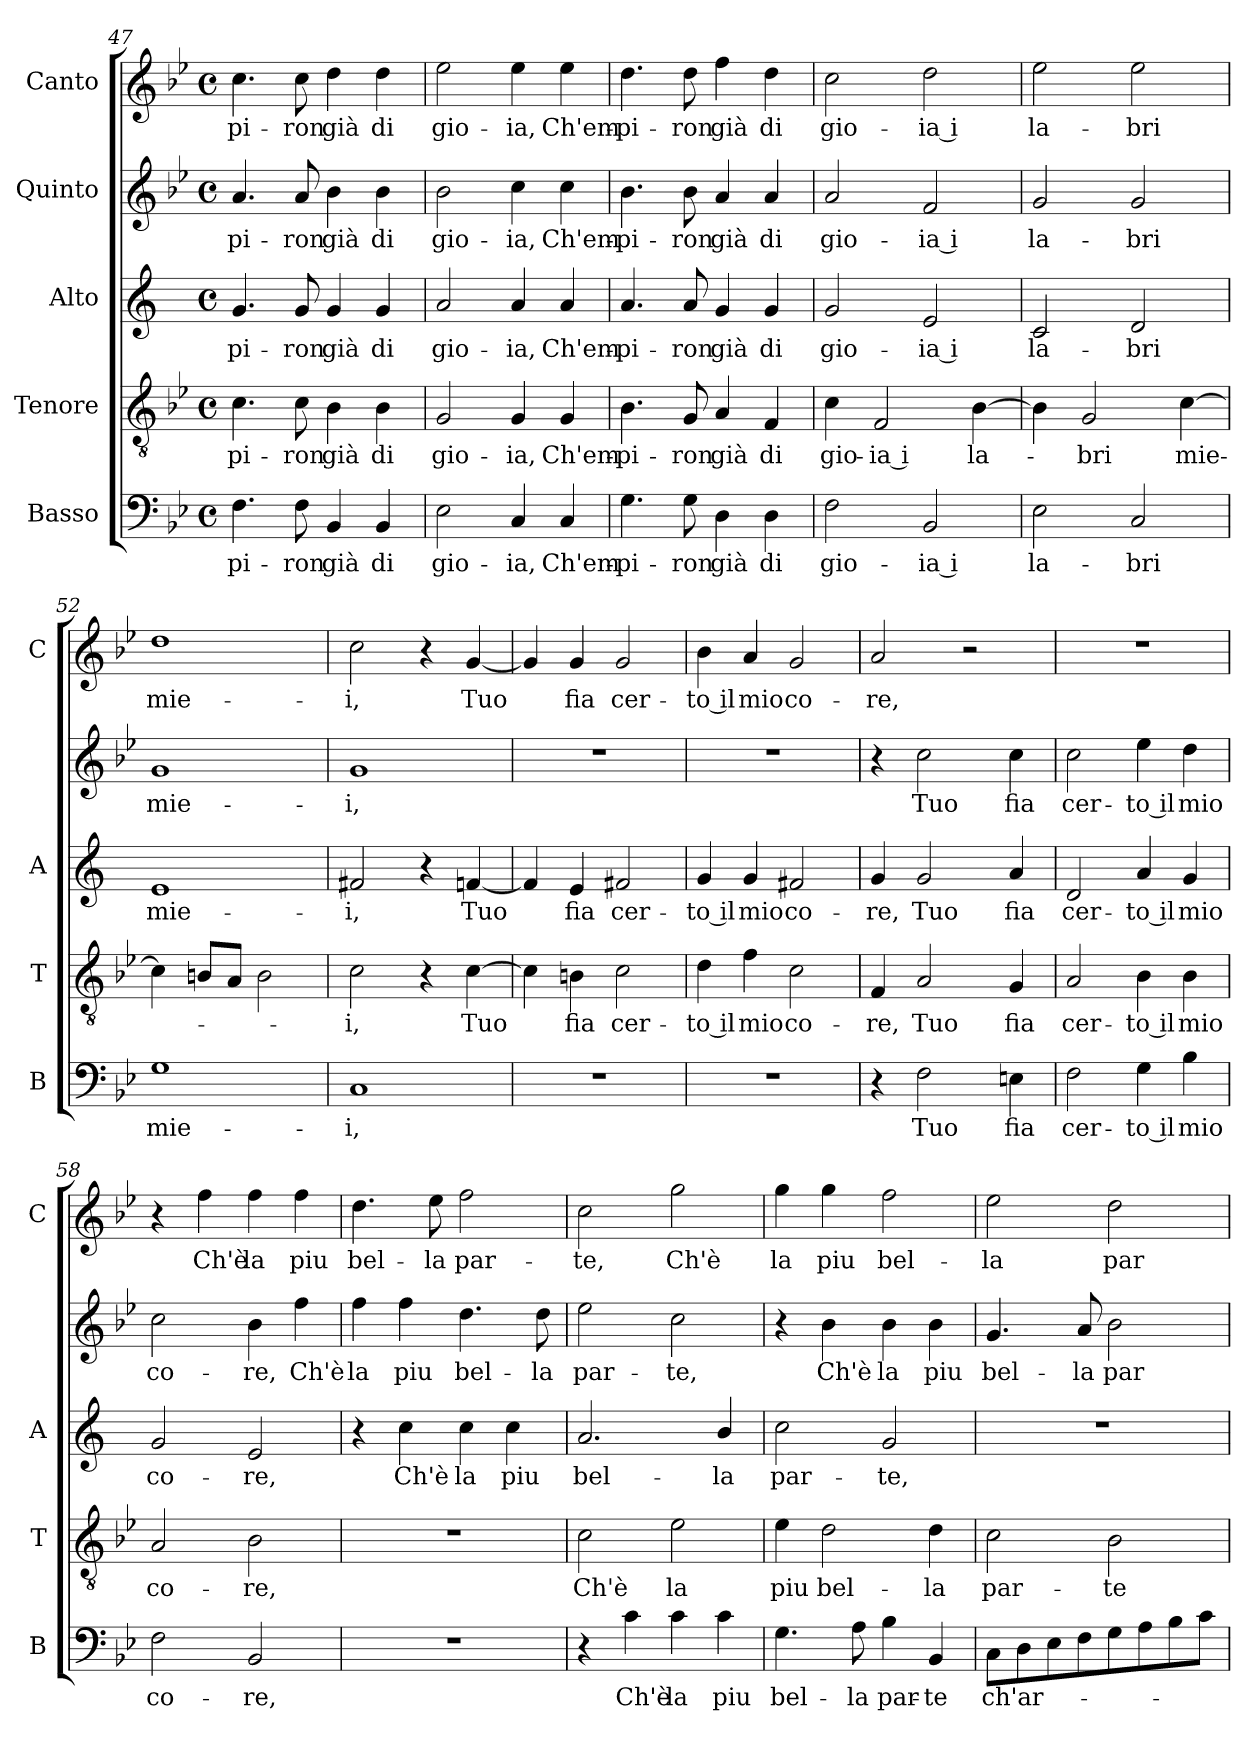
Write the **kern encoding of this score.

**kern	**text	**kern	**text	**kern	**text	**kern	**text	**kern	**text
*part5	*part5	*part4	*part4	*part3	*part3	*part2	*part2	*part1	*part1
*staff5	*staff5	*staff4	*staff4	*staff3	*staff3	*staff2	*staff2	*staff1	*staff1
*I"Basso	*	*I"Tenore	*	*I"Alto	*	*I"Quinto	*	*I"Canto	*
*I'B	*	*I'T	*	*I'A	*	*	*	*I'C	*
*clefF4	*	*clefGv2	*	*clefG2	*	*clefG2	*	*clefG2	*
*	*	*	*	*ITrd1c2	*	*	*	*	*
*k[b-e-]	*	*k[b-e-]	*	*k[b-e-]	*	*k[b-e-]	*	*k[b-e-]	*
*B-:	*	*B-:	*	*B-:	*	*B-:	*	*B-:	*
*M4/4	*	*M4/4	*	*M4/4	*	*M4/4	*	*M4/4	*
*met(c)	*	*met(c)	*	*met(c)	*	*met(c)	*	*met(c)	*
=47	=47	=47	=47	=47	=47	=47	=47	=47	=47
!	!LO:LY:b	!	!LO:LY:b	!	!LO:LY:b	!	!LO:LY:b	!	!LO:LY:b
4.F\	-pi-	4.c\	-pi-	4.f/	-pi-	4.a/	-pi-	4.cc\	-pi-
!	!LO:LY:b	!	!LO:LY:b	!	!LO:LY:b	!	!LO:LY:b	!	!LO:LY:b
8F\	-ron	8c\	-ron	8f/	-ron	8a/	-ron	8cc\	-ron
!	!LO:LY:b	!	!LO:LY:b	!	!LO:LY:b	!	!LO:LY:b	!	!LO:LY:b
4BB-/	già	4B-\	già	4f/	già	4b-\	già	4dd\	già
!	!LO:LY:b	!	!LO:LY:b	!	!LO:LY:b	!	!LO:LY:b	!	!LO:LY:b
4BB-/	di	4B-\	di	4f/	di	4b-\	di	4dd\	di
=48	=48	=48	=48	=48	=48	=48	=48	=48	=48
!	!LO:LY:b	!	!LO:LY:b	!	!LO:LY:b	!	!LO:LY:b	!	!LO:LY:b
2E-\	gio-	2G/	gio-	2g/	gio-	2b-\	gio-	2ee-\	gio-
!	!LO:LY:b	!	!LO:LY:b	!	!LO:LY:b	!	!LO:LY:b	!	!LO:LY:b
4C/	-ia,	4G/	-ia,	4g/	-ia,	4cc\	-ia,	4ee-\	-ia,
!	!LO:LY:b	!	!LO:LY:b	!	!LO:LY:b	!	!LO:LY:b	!	!LO:LY:b
4C/	Ch'em-	4G/	Ch'em-	4g/	Ch'em-	4cc\	Ch'em-	4ee-\	Ch'em-
=49	=49	=49	=49	=49	=49	=49	=49	=49	=49
!	!LO:LY:b	!	!LO:LY:b	!	!LO:LY:b	!	!LO:LY:b	!	!LO:LY:b
4.G\	-pi-	4.B-\	-pi-	4.g/	-pi-	4.b-\	-pi-	4.dd\	-pi-
!	!LO:LY:b	!	!LO:LY:b	!	!LO:LY:b	!	!LO:LY:b	!	!LO:LY:b
8G\	-ron	8G/	-ron	8g/	-ron	8b-\	-ron	8dd\	-ron
!	!LO:LY:b	!	!LO:LY:b	!	!LO:LY:b	!	!LO:LY:b	!	!LO:LY:b
4D\	già	4A/	già	4f/	già	4a/	già	4ff\	già
!	!LO:LY:b	!	!LO:LY:b	!	!LO:LY:b	!	!LO:LY:b	!	!LO:LY:b
4D\	di	4F/	di	4f/	di	4a/	di	4dd\	di
!!LO:LB:g=z
=50	=50	=50	=50	=50	=50	=50	=50	=50	=50
!	!LO:LY:b	!	!LO:LY:b	!	!LO:LY:b	!	!LO:LY:b	!	!LO:LY:b
2F\	gio-	4c\	gio-	2f/	gio-	2a/	gio-	2cc\	gio-
!	!	!	!LO:LY:b	!	!	!	!	!	!
.	.	2F/	-ia i	.	.	.	.	.	.
!	!LO:LY:b	!	!	!	!LO:LY:b	!	!LO:LY:b	!	!LO:LY:b
2BB-/	-ia i	.	.	2d/	-ia i	2f/	-ia i	2dd\	-ia i
!	!	!	!LO:LY:b	!	!	!	!	!	!
.	.	[4B-\	la-	.	.	.	.	.	.
=51	=51	=51	=51	=51	=51	=51	=51	=51	=51
!	!LO:LY:b	!	!	!	!LO:LY:b	!	!LO:LY:b	!	!LO:LY:b
2E-\	la-	4B-\]	.	2B-/	la-	2g/	la-	2ee-\	la-
!	!	!	!LO:LY:b	!	!	!	!	!	!
.	.	2G/	-bri	.	.	.	.	.	.
!	!LO:LY:b	!	!	!	!LO:LY:b	!	!LO:LY:b	!	!LO:LY:b
2C/	-bri	.	.	2c/	-bri	2g/	-bri	2ee-\	-bri
!	!	!	!LO:LY:b	!	!	!	!	!	!
.	.	[4c\	mie-	.	.	.	.	.	.
=52	=52	=52	=52	=52	=52	=52	=52	=52	=52
!	!LO:LY:b	!	!	!	!LO:LY:b	!	!LO:LY:b	!	!LO:LY:b
1G	mie-	4c\]	.	1d	mie-	1g	mie-	1dd	mie-
.	.	8Bn/L	.	.	.	.	.	.	.
.	.	8A/J	.	.	.	.	.	.	.
.	.	2B\	.	.	.	.	.	.	.
=53	=53	=53	=53	=53	=53	=53	=53	=53	=53
!	!LO:LY:b	!	!LO:LY:b	!	!LO:LY:b	!	!LO:LY:b	!	!LO:LY:b
1C	-i,	2c\	-i,	2en/	-i,	1g	-i,	2cc\	-i,
.	.	4r	.	4r	.	.	.	4r	.
!	!	!	!LO:LY:b	!	!LO:LY:b	!	!	!	!LO:LY:b
.	.	[4c\	Tuo	[4e-X/	Tuo	.	.	[4g/	Tuo
=54	=54	=54	=54	=54	=54	=54	=54	=54	=54
1r	.	4c\]	.	4e-/]	.	1r	.	4g/]	.
!	!	!	!LO:LY:b	!	!LO:LY:b	!	!	!	!LO:LY:b
.	.	4Bn\	fia	4d/	fia	.	.	4g/	fia
!	!	!	!LO:LY:b	!	!LO:LY:b	!	!	!	!LO:LY:b
.	.	2c\	cer-	2en/	cer-	.	.	2g/	cer-
=55	=55	=55	=55	=55	=55	=55	=55	=55	=55
!	!	!	!LO:LY:b	!	!LO:LY:b	!	!	!	!LO:LY:b
1r	.	4d\	-to il	4f/	-to il	1r	.	4b-\	-to il
!	!	!	!LO:LY:b	!	!LO:LY:b	!	!	!	!LO:LY:b
.	.	4f\	mio	4f/	mio	.	.	4a/	mio
!	!	!	!LO:LY:b	!	!LO:LY:b	!	!	!	!LO:LY:b
.	.	2c\	co-	2en/	co-	.	.	2g/	co-
=56	=56	=56	=56	=56	=56	=56	=56	=56	=56
!	!	!	!LO:LY:b	!	!LO:LY:b	!	!	!	!LO:LY:b
4r	.	4F/	-re,	4f/	-re,	4r	.	2a/	-re,
!	!LO:LY:b	!	!LO:LY:b	!	!LO:LY:b	!	!LO:LY:b	!	!
2F\	Tuo	2A/	Tuo	2f/	Tuo	2cc\	Tuo	.	.
.	.	.	.	.	.	.	.	2r	.
!	!LO:LY:b	!	!LO:LY:b	!	!LO:LY:b	!	!LO:LY:b	!	!
4En\	fia	4G/	fia	4g/	fia	4cc\	fia	.	.
=57	=57	=57	=57	=57	=57	=57	=57	=57	=57
!	!LO:LY:b	!	!LO:LY:b	!	!LO:LY:b	!	!LO:LY:b	!	!
2F\	cer-	2A/	cer-	2c/	cer-	2cc\	cer-	1r	.
!	!LO:LY:b	!	!LO:LY:b	!	!LO:LY:b	!	!LO:LY:b	!	!
4G\	-to il	4B-\	-to il	4g/	-to il	4ee-\	-to il	.	.
!	!LO:LY:b	!	!LO:LY:b	!	!LO:LY:b	!	!LO:LY:b	!	!
4B-\	mio	4B-\	mio	4f/	mio	4dd\	mio	.	.
!!LO:LB:g=z
=58	=58	=58	=58	=58	=58	=58	=58	=58	=58
!	!LO:LY:b	!	!LO:LY:b	!	!LO:LY:b	!	!LO:LY:b	!	!
2F\	co-	2A/	co-	2f/	co-	2cc\	co-	4r	.
!	!	!	!	!	!	!	!	!	!LO:LY:b
.	.	.	.	.	.	.	.	4ff\	Ch'è
!	!LO:LY:b	!	!LO:LY:b	!	!LO:LY:b	!	!LO:LY:b	!	!LO:LY:b
2BB-/	-re,	2B-\	-re,	2d/	-re,	4b-\	-re,	4ff\	la
!	!	!	!	!	!	!	!LO:LY:b	!	!LO:LY:b
.	.	.	.	.	.	4ff\	Ch'è	4ff\	piu
=59	=59	=59	=59	=59	=59	=59	=59	=59	=59
!	!	!	!	!	!	!	!LO:LY:b	!	!LO:LY:b
1r	.	1r	.	4r	.	4ff\	la	4.dd\	bel-
!	!	!	!	!	!LO:LY:b	!	!LO:LY:b	!	!
.	.	.	.	4b-\	Ch'è	4ff\	piu	.	.
!	!	!	!	!	!	!	!	!	!LO:LY:b
.	.	.	.	.	.	.	.	8ee-\	-la
!	!	!	!	!	!LO:LY:b	!	!LO:LY:b	!	!LO:LY:b
.	.	.	.	4b-\	la	4.dd\	bel-	2ff\	par-
!	!	!	!	!	!LO:LY:b	!	!	!	!
.	.	.	.	4b-\	piu	.	.	.	.
!	!	!	!	!	!	!	!LO:LY:b	!	!
.	.	.	.	.	.	8dd\	-la	.	.
=60	=60	=60	=60	=60	=60	=60	=60	=60	=60
!	!	!	!LO:LY:b	!	!LO:LY:b	!	!LO:LY:b	!	!LO:LY:b
4r	.	2c\	Ch'è	2.g/	bel-	2ee-\	par-	2cc\	-te,
!	!LO:LY:b	!	!	!	!	!	!	!	!
4c\	Ch'è	.	.	.	.	.	.	.	.
!	!LO:LY:b	!	!LO:LY:b	!	!	!	!LO:LY:b	!	!LO:LY:b
4c\	la	2e-\	la	.	.	2cc\	-te,	2gg\	Ch'è
!	!LO:LY:b	!	!	!	!LO:LY:b	!	!	!	!
4c\	piu	.	.	4a/	-la	.	.	.	.
=61	=61	=61	=61	=61	=61	=61	=61	=61	=61
!	!LO:LY:b	!	!LO:LY:b	!	!LO:LY:b	!	!	!	!LO:LY:b
4.G\	bel-	4e-\	piu	2b-\	par-	4r	.	4gg\	la
!	!	!	!LO:LY:b	!	!	!	!LO:LY:b	!	!LO:LY:b
.	.	2d\	bel-	.	.	4b-\	Ch'è	4gg\	piu
!	!LO:LY:b	!	!	!	!	!	!	!	!
8A\	-la	.	.	.	.	.	.	.	.
!	!LO:LY:b	!	!	!	!LO:LY:b	!	!LO:LY:b	!	!LO:LY:b
4B-\	par-	.	.	2f/	-te,	4b-\	la	2ff\	bel-
!	!LO:LY:b	!	!LO:LY:b	!	!	!	!LO:LY:b	!	!
4BB-/	-te	4d\	-la	.	.	4b-\	piu	.	.
=62	=62	=62	=62	=62	=62	=62	=62	=62	=62
!	!LO:LY:b	!	!LO:LY:b	!	!	!	!LO:LY:b	!	!LO:LY:b
8C\L	ch'ar-	2c\	par-	1r	.	4.g/	bel-	2ee-\	-la
8D\	.	.	.	.	.	.	.	.	.
8E-\	.	.	.	.	.	.	.	.	.
!	!	!	!	!	!	!	!LO:LY:b	!	!
8F\	.	.	.	.	.	8a/	-la	.	.
!	!	!	!LO:LY:b	!	!	!	!LO:LY:b	!	!LO:LY:b
8G\	.	2B-\	-te	.	.	2b-\	par-	2dd\	par-
8A\	.	.	.	.	.	.	.	.	.
8B-\	.	.	.	.	.	.	.	.	.
8c\J	.	.	.	.	.	.	.	.	.
=	=	=	=	=	=	=	=	=	=
*-	*-	*-	*-	*-	*-	*-	*-	*-	*-
